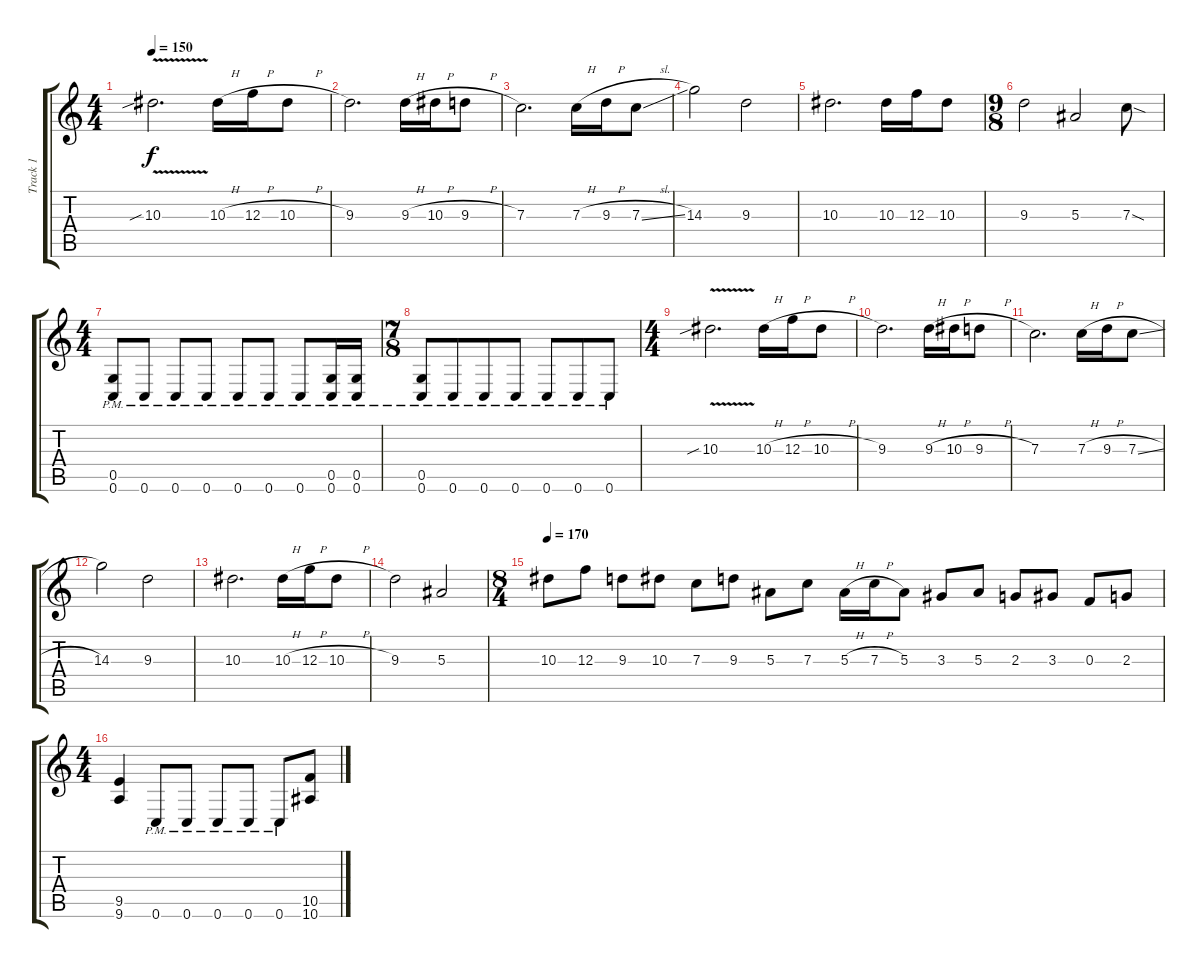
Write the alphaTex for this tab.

\track ("Track 1" "Track 1") {instrument distortionguitar}
\staff {score tabs}
\tuning (D4 A3 F3 C3 G2 C2) {hide}
\ts (4 4)
\tempo 150
\clef g2
\ks c
10.3{v sib}.2{d dy f} 10.3{h}.16 12.3{h}.16 10.3{h}.8 |
9.3.2{d} 9.3{h}.16 10.3{h}.16 9.3{h}.8 |
7.3.2{d} 7.3{h}.16 9.3{h}.16 7.3{sl}.8 |
14.3.2 9.3.2 |
10.3.2{d} 10.3.16 12.3.16 10.3.8 |
\ts (9 8)
9.3.2 5.3.2 7.3{sod}.8 |
\ts (4 4)
(0.5{pm} 0.6{pm}).8 0.6{pm}.8 0.6{pm}.8 0.6{pm}.8 0.6{pm}.8 0.6{pm}.8 0.6{pm}.8 (0.5{pm} 0.6{pm}).16 (0.5{pm} 0.6{pm}).16 |
\ts (7 8)
(0.5{pm} 0.6{pm}).8 0.6{pm}.8 0.6{pm}.8 0.6{pm}.8 0.6{pm}.8 0.6{pm}.8 0.6{pm}.8 |
\ts (4 4)
10.3{v sib}.2{d} 10.3{h}.16 12.3{h}.16 10.3{h}.8 |
9.3.2{d} 9.3{h}.16 10.3{h}.16 9.3{h}.8 |
7.3.2{d} 7.3{h}.16 9.3{h}.16 7.3{sl}.8 |
14.3.2 9.3.2 |
10.3.2{d} 10.3{h}.16 12.3{h}.16 10.3{h}.8 |
9.3.2 5.3.2 |
\ts (8 4)
\tempo 170
10.3.8 12.3.8 9.3.8 10.3.8 7.3.8 9.3.8 5.3.8 7.3.8 5.3{h}.16 7.3{h}.16 5.3.8 3.3.8 5.3.8 2.3.8 3.3.8 0.3.8 2.3.8 |
\ts (4 4)
(9.5 9.6).4 0.6{pm}.8 0.6{pm}.8 0.6{pm}.8 0.6{pm}.8 0.6{pm}.8 (10.5 10.6).8
